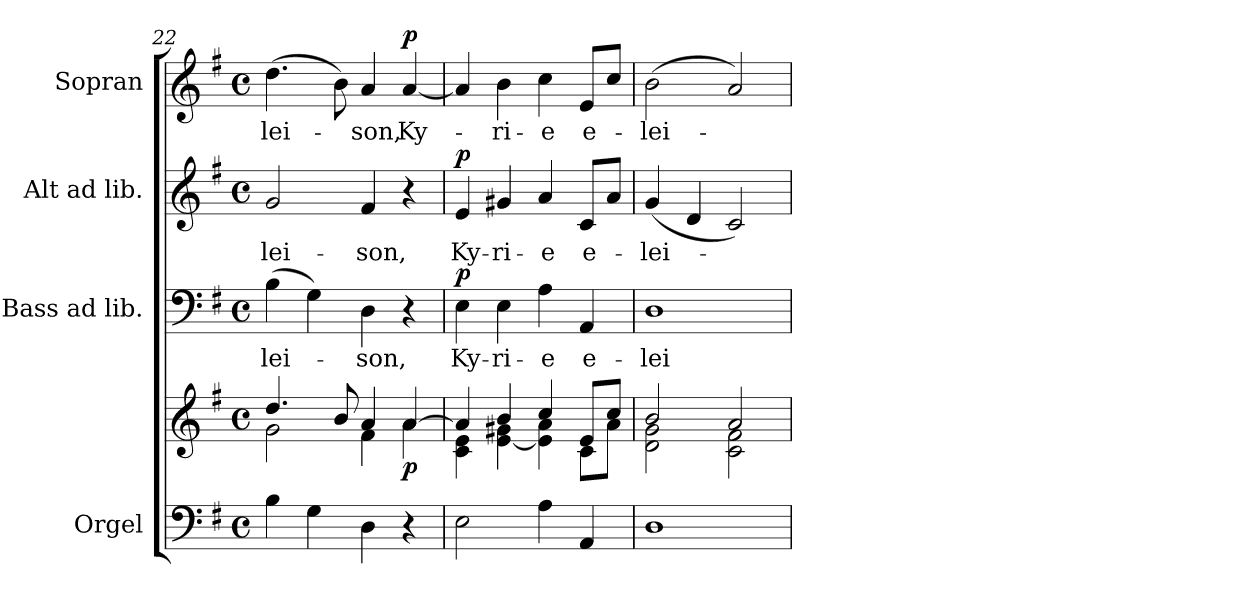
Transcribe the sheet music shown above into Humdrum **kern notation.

**kern	**kern	**dynam	**kern	**text	**dynam	**kern	**text	**dynam	**kern	**text	**dynam
*part4	*part4	*part4	*part3	*part3	*part3	*part2	*part2	*part2	*part1	*part1	*part1
*staff5	*staff4	*staff4/5	*staff3	*staff3	*staff3	*staff2	*staff2	*staff2	*staff1	*staff1	*staff1
*I"Orgel	*	*	*I"Bass ad lib.	*	*	*I"Alt ad lib.	*	*	*I"Sopran	*	*
*I'Org.	*	*	*I'B.	*	*	*I'A.	*	*	*I'S.	*	*
*clefF4	*clefG2	*	*clefF4	*	*	*clefG2	*	*	*clefG2	*	*
*k[f#]	*k[f#]	*	*k[f#]	*	*	*k[f#]	*	*	*k[f#]	*	*
*G:	*G:	*	*G:	*	*	*G:	*	*	*G:	*	*
*M4/4	*M4/4	*	*M4/4	*	*	*M4/4	*	*	*M4/4	*	*
*met(c)	*met(c)	*	*met(c)	*	*	*met(c)	*	*	*met(c)	*	*
=22	=22	=22	=22	=22	=22	=22	=22	=22	=22	=22	=22
*	*^	*	*	*	*	*	*	*	*	*	*
!	!	!	!	!	!LO:LY:b	!	!	!LO:LY:b	!	!	!LO:LY:b	!
4B\	4.dd/	2g\	.	(>4B\	-lei-	.	2g/	-lei-	.	(>4.dd\	-lei-	.
4G\	.	.	.	4G\)	.	.	.	.	.	.	.	.
.	8b/	.	.	.	.	.	.	.	.	8b\)	.	.
!	!	!	!	!	!LO:LY:b	!	!	!LO:LY:b	!	!	!LO:LY:b	!
4D\	4a/	4f#\	.	4D\	-son,	.	4f#/	-son,	.	4a/	-son,	.
!	!	!	!LO:DY:b	!	!	!	!	!	!	!	!LO:LY:b	!LO:DY:a
4r	[>4a/	4a\	p	4r	.	.	4r	.	.	[4a/	Ky-	p
=23	=23	=23	=23	=23	=23	=23	=23	=23	=23	=23	=23	=23
!	!	!	!	!	!LO:LY:b	!LO:DY:a	!	!LO:LY:b	!LO:DY:a	!	!	!
2E\	4a/]	4c\ 4e\	.	4E\	Ky-	p	4e/	Ky-	p	4a/]	.	.
!	!	!	!	!	!LO:LY:b	!	!	!LO:LY:b	!	!	!LO:LY:b	!
.	4b/	[<4e\ 4g#X\	.	4E\	-ri-	.	4g#X/	-ri-	.	4b\	-ri-	.
!	!	!	!	!	!LO:LY:b	!	!	!LO:LY:b	!	!	!LO:LY:b	!
4A\	4cc/	4e\] 4a\	.	4A\	-e	.	4a/	-e	.	4cc\	-e	.
!	!	!	!	!	!LO:LY:b	!	!	!LO:LY:b	!	!	!LO:LY:b	!
4AA/	8e/L	8c\L	.	4AA/	e-	.	8c/L	e-	.	8e/L	e-	.
.	8cc/J	8a\J	.	.	.	.	8a/J	.	.	8cc/J	.	.
=24	=24	=24	=24	=24	=24	=24	=24	=24	=24	=24	=24	=24
!	!	!	!	!	!LO:LY:b	!	!	!LO:LY:b	!	!	!LO:LY:b	!
1D	2b/	2d\ 2g\	.	1D	-lei-	.	(<4g/	-lei-	.	(>2b\	-lei-	.
.	.	.	.	.	.	.	4d/	.	.	.	.	.
.	2a/	2c\ 2f#\	.	.	.	.	2c/)	.	.	2a/)	.	.
*	*v	*v	*	*	*	*	*	*	*	*	*	*
=	=	=	=	=	=	=	=	=	=	=	=
*-	*-	*-	*-	*-	*-	*-	*-	*-	*-	*-	*-
